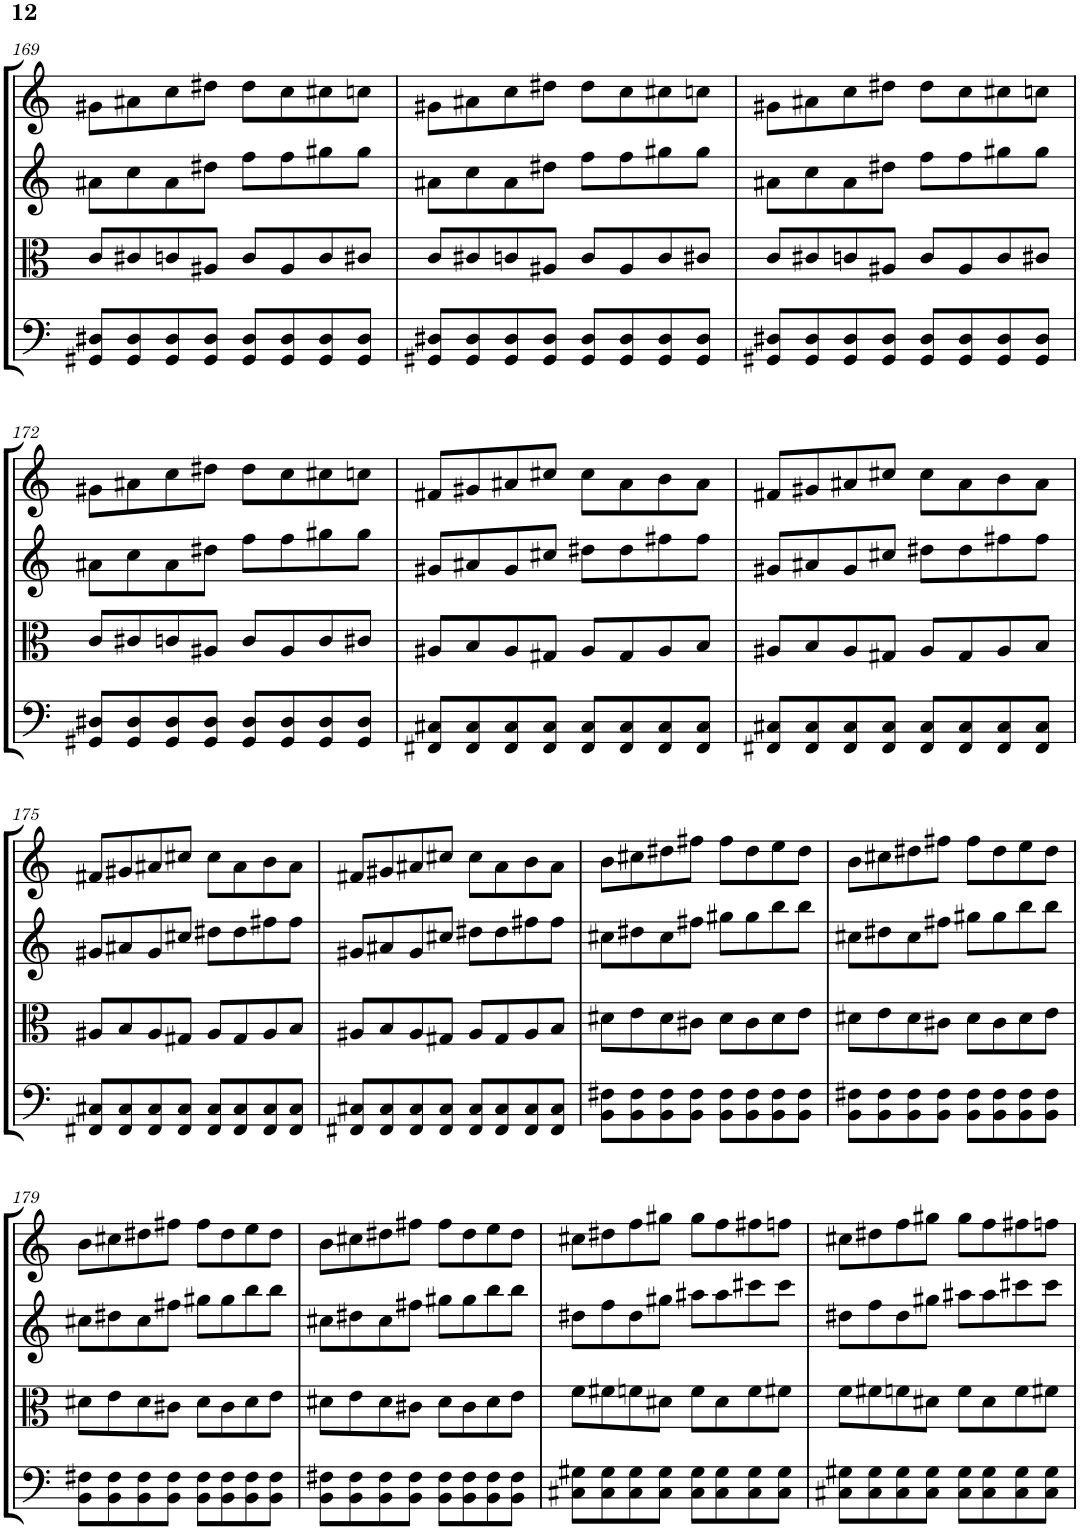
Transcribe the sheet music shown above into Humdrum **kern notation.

**kern	**kern	**kern	**kern
*part4	*part3	*part2	*part1
*staff4	*staff3	*staff2	*staff1
*I"Violoncello	*I"Viola	*I"Violin II	*I"Violin I
*I'Vc	*I'Vla	*I'Vln	*I'Vln
!!LO:PB:g=z
*clefF4	*clefC3	*clefG2	*clefG2
*k[]	*k[]	*k[]	*k[]
*M4/4	*M4/4	*M4/4	*M4/4
=169	=169	=169	=169
8GG#X/ 8D#X/L	8c/L	8a#X\L	8g#X\L
8GG#/ 8D#/	8c#X/	8cc\	8a#X\
8GG#/ 8D#/	8cn/	8a#\	8cc\
8GG#/ 8D#/J	8A#X/J	8dd#X\J	8dd#X\J
8GG#/ 8D#/L	8c/L	8ff\L	8dd#\L
8GG#/ 8D#/	8A#/	8ff\	8cc\
8GG#/ 8D#/	8c/	8gg#X\	8cc#X\
8GG#/ 8D#/J	8c#X/J	8gg#\J	8ccn\J
=170	=170	=170	=170
8GG#X/ 8D#X/L	8c/L	8a#X\L	8g#X\L
8GG#/ 8D#/	8c#X/	8cc\	8a#X\
8GG#/ 8D#/	8cn/	8a#\	8cc\
8GG#/ 8D#/J	8A#X/J	8dd#X\J	8dd#X\J
8GG#/ 8D#/L	8c/L	8ff\L	8dd#\L
8GG#/ 8D#/	8A#/	8ff\	8cc\
8GG#/ 8D#/	8c/	8gg#X\	8cc#X\
8GG#/ 8D#/J	8c#X/J	8gg#\J	8ccn\J
=171	=171	=171	=171
8GG#X/ 8D#X/L	8c/L	8a#X\L	8g#X\L
8GG#/ 8D#/	8c#X/	8cc\	8a#X\
8GG#/ 8D#/	8cn/	8a#\	8cc\
8GG#/ 8D#/J	8A#X/J	8dd#X\J	8dd#X\J
8GG#/ 8D#/L	8c/L	8ff\L	8dd#\L
8GG#/ 8D#/	8A#/	8ff\	8cc\
8GG#/ 8D#/	8c/	8gg#X\	8cc#X\
8GG#/ 8D#/J	8c#X/J	8gg#\J	8ccn\J
!!LO:LB:g=z
=172	=172	=172	=172
8GG#X/ 8D#X/L	8c/L	8a#X\L	8g#X\L
8GG#/ 8D#/	8c#X/	8cc\	8a#X\
8GG#/ 8D#/	8cn/	8a#\	8cc\
8GG#/ 8D#/J	8A#X/J	8dd#X\J	8dd#X\J
8GG#/ 8D#/L	8c/L	8ff\L	8dd#\L
8GG#/ 8D#/	8A#/	8ff\	8cc\
8GG#/ 8D#/	8c/	8gg#X\	8cc#X\
8GG#/ 8D#/J	8c#X/J	8gg#\J	8ccn\J
=173	=173	=173	=173
8FF#X/ 8C#X/L	8A#X/L	8g#X/L	8f#X/L
8FF#/ 8C#/	8B/	8a#X/	8g#X/
8FF#/ 8C#/	8A#/	8g#/	8a#X/
8FF#/ 8C#/J	8G#X/J	8cc#X/J	8cc#X/J
8FF#/ 8C#/L	8A#/L	8dd#X\L	8cc#\L
8FF#/ 8C#/	8G#/	8dd#\	8a#\
8FF#/ 8C#/	8A#/	8ff#X\	8b\
8FF#/ 8C#/J	8B/J	8ff#\J	8a#\J
=174	=174	=174	=174
8FF#X/ 8C#X/L	8A#X/L	8g#X/L	8f#X/L
8FF#/ 8C#/	8B/	8a#X/	8g#X/
8FF#/ 8C#/	8A#/	8g#/	8a#X/
8FF#/ 8C#/J	8G#X/J	8cc#X/J	8cc#X/J
8FF#/ 8C#/L	8A#/L	8dd#X\L	8cc#\L
8FF#/ 8C#/	8G#/	8dd#\	8a#\
8FF#/ 8C#/	8A#/	8ff#X\	8b\
8FF#/ 8C#/J	8B/J	8ff#\J	8a#\J
!!LO:LB:g=z
=175	=175	=175	=175
8FF#X/ 8C#X/L	8A#X/L	8g#X/L	8f#X/L
8FF#/ 8C#/	8B/	8a#X/	8g#X/
8FF#/ 8C#/	8A#/	8g#/	8a#X/
8FF#/ 8C#/J	8G#X/J	8cc#X/J	8cc#X/J
8FF#/ 8C#/L	8A#/L	8dd#X\L	8cc#\L
8FF#/ 8C#/	8G#/	8dd#\	8a#\
8FF#/ 8C#/	8A#/	8ff#X\	8b\
8FF#/ 8C#/J	8B/J	8ff#\J	8a#\J
=176	=176	=176	=176
8FF#X/ 8C#X/L	8A#X/L	8g#X/L	8f#X/L
8FF#/ 8C#/	8B/	8a#X/	8g#X/
8FF#/ 8C#/	8A#/	8g#/	8a#X/
8FF#/ 8C#/J	8G#X/J	8cc#X/J	8cc#X/J
8FF#/ 8C#/L	8A#/L	8dd#X\L	8cc#\L
8FF#/ 8C#/	8G#/	8dd#\	8a#\
8FF#/ 8C#/	8A#/	8ff#X\	8b\
8FF#/ 8C#/J	8B/J	8ff#\J	8a#\J
=177	=177	=177	=177
8BB\ 8F#X\L	8d#X\L	8cc#X\L	8b\L
8BB\ 8F#\	8e\	8dd#X\	8cc#X\
8BB\ 8F#\	8d#\	8cc#\	8dd#X\
8BB\ 8F#\J	8c#X\J	8ff#X\J	8ff#X\J
8BB\ 8F#\L	8d#\L	8gg#X\L	8ff#\L
8BB\ 8F#\	8c#\	8gg#\	8dd#\
8BB\ 8F#\	8d#\	8bb\	8ee\
8BB\ 8F#\J	8e\J	8bb\J	8dd#\J
=178	=178	=178	=178
8BB\ 8F#X\L	8d#X\L	8cc#X\L	8b\L
8BB\ 8F#\	8e\	8dd#X\	8cc#X\
8BB\ 8F#\	8d#\	8cc#\	8dd#X\
8BB\ 8F#\J	8c#X\J	8ff#X\J	8ff#X\J
8BB\ 8F#\L	8d#\L	8gg#X\L	8ff#\L
8BB\ 8F#\	8c#\	8gg#\	8dd#\
8BB\ 8F#\	8d#\	8bb\	8ee\
8BB\ 8F#\J	8e\J	8bb\J	8dd#\J
!!LO:LB:g=z
=179	=179	=179	=179
8BB\ 8F#X\L	8d#X\L	8cc#X\L	8b\L
8BB\ 8F#\	8e\	8dd#X\	8cc#X\
8BB\ 8F#\	8d#\	8cc#\	8dd#X\
8BB\ 8F#\J	8c#X\J	8ff#X\J	8ff#X\J
8BB\ 8F#\L	8d#\L	8gg#X\L	8ff#\L
8BB\ 8F#\	8c#\	8gg#\	8dd#\
8BB\ 8F#\	8d#\	8bb\	8ee\
8BB\ 8F#\J	8e\J	8bb\J	8dd#\J
=180	=180	=180	=180
8BB\ 8F#X\L	8d#X\L	8cc#X\L	8b\L
8BB\ 8F#\	8e\	8dd#X\	8cc#X\
8BB\ 8F#\	8d#\	8cc#\	8dd#X\
8BB\ 8F#\J	8c#X\J	8ff#X\J	8ff#X\J
8BB\ 8F#\L	8d#\L	8gg#X\L	8ff#\L
8BB\ 8F#\	8c#\	8gg#\	8dd#\
8BB\ 8F#\	8d#\	8bb\	8ee\
8BB\ 8F#\J	8e\J	8bb\J	8dd#\J
=181	=181	=181	=181
8C#X\ 8G#X\L	8f\L	8dd#X\L	8cc#X\L
8C#\ 8G#\	8f#X\	8ff\	8dd#X\
8C#\ 8G#\	8fn\	8dd#\	8ff\
8C#\ 8G#\J	8d#X\J	8gg#X\J	8gg#X\J
8C#\ 8G#\L	8f\L	8aa#X\L	8gg#\L
8C#\ 8G#\	8d#\	8aa#\	8ff\
8C#\ 8G#\	8f\	8ccc#X\	8ff#X\
8C#\ 8G#\J	8f#X\J	8ccc#\J	8ffn\J
=182	=182	=182	=182
8C#X\ 8G#X\L	8f\L	8dd#X\L	8cc#X\L
8C#\ 8G#\	8f#X\	8ff\	8dd#X\
8C#\ 8G#\	8fn\	8dd#\	8ff\
8C#\ 8G#\J	8d#X\J	8gg#X\J	8gg#X\J
8C#\ 8G#\L	8f\L	8aa#X\L	8gg#\L
8C#\ 8G#\	8d#\	8aa#\	8ff\
8C#\ 8G#\	8f\	8ccc#X\	8ff#X\
8C#\ 8G#\J	8f#X\J	8ccc#\J	8ffn\J
=	=	=	=
*-	*-	*-	*-
